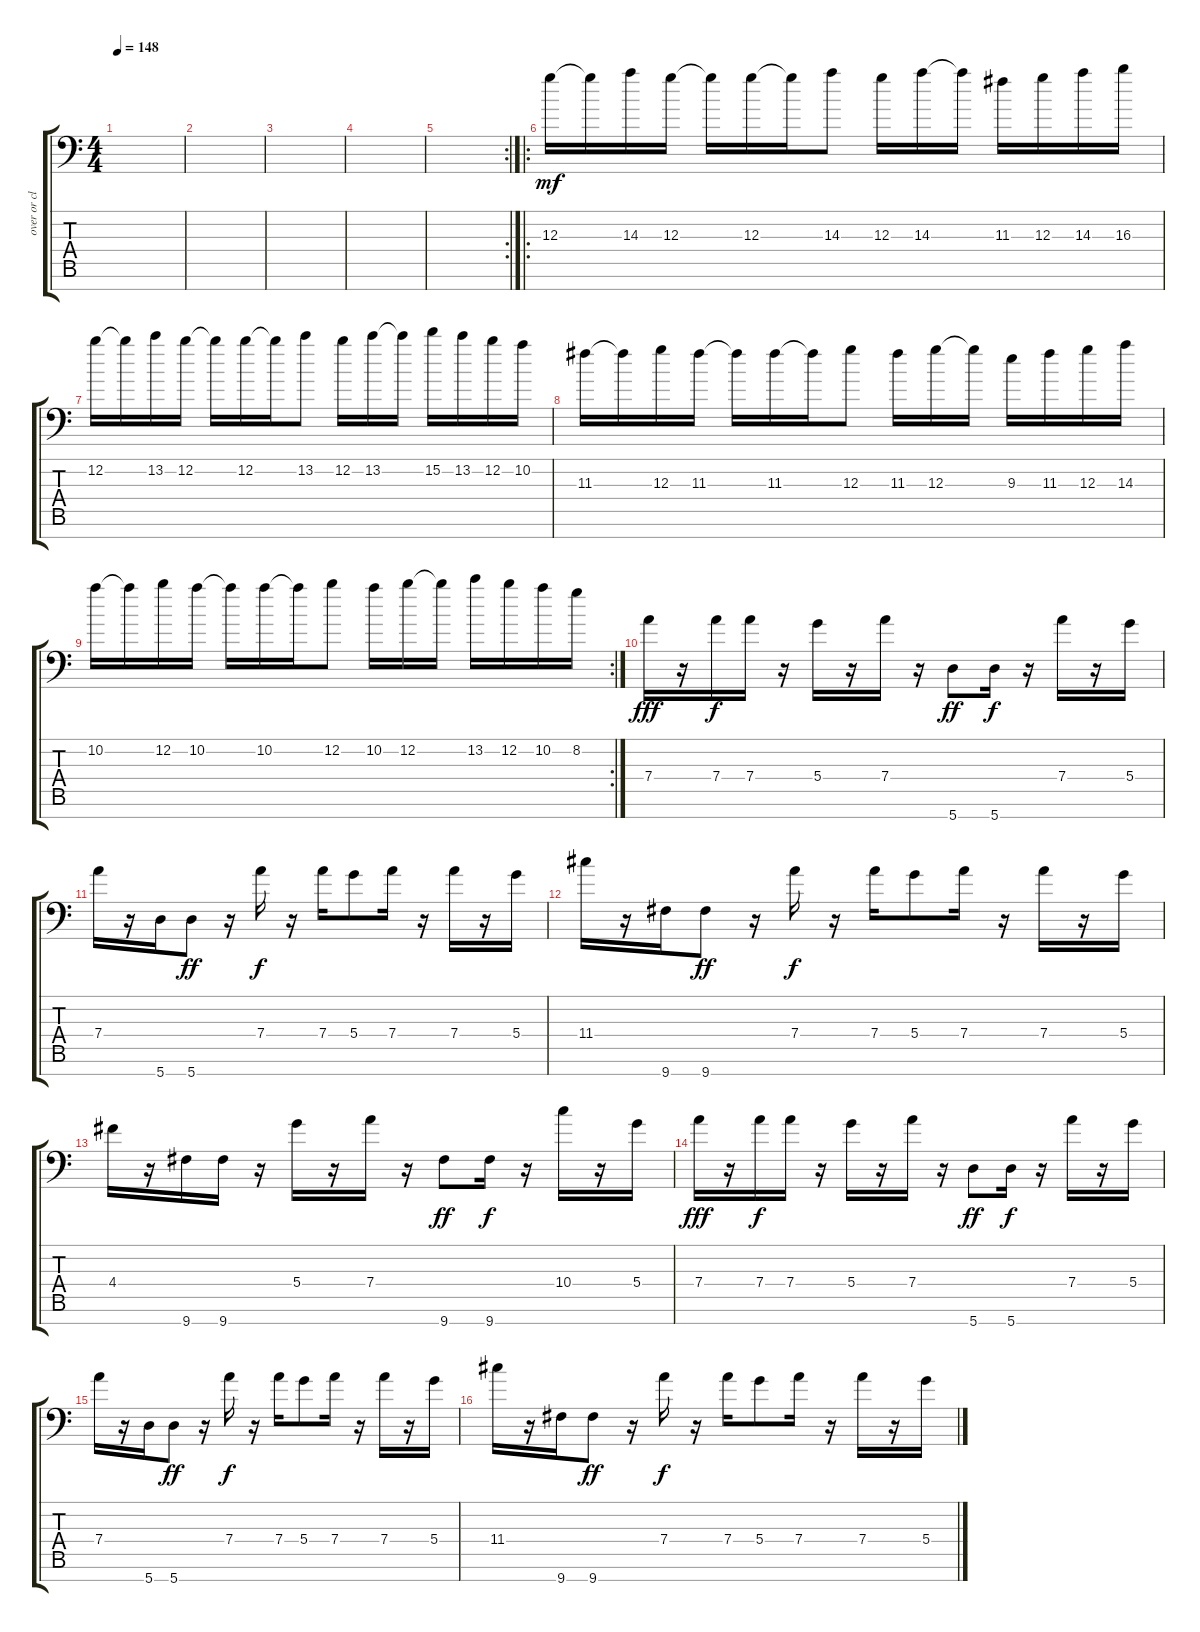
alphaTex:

\track ("over or clean" "over or cl") {instrument distortionguitar}
\staff {score tabs}
\tuning (E4 B3 G3 D3 A2 E2 A1) {hide}
\ts (4 4)
\tempo 148
\clef f4
\ks c
|
|
|
|
\rc 2
|
\ro
12.3.16{dy mf instrument overdrivenguitar} 12.3{t}.16 14.3.16 12.3.16 12.3{t}.16 12.3.16 12.3{t}.16 14.3.8 12.3.16 14.3.16 14.3{t}.16 11.3.16 12.3.16 14.3.16 16.3.16 |
12.2.16 12.2{t}.16 13.2.16 12.2.16 12.2{t}.16 12.2.16 12.2{t}.16 13.2.8 12.2.16 13.2.16 13.2{t}.16 15.2.16 13.2.16 12.2.16 10.2.16 |
11.3.16 11.3{t}.16 12.3.16 11.3.16 11.3{t}.16 11.3.16 11.3{t}.16 12.3.8 11.3.16 12.3.16 12.3{t}.16 9.3.16 11.3.16 12.3.16 14.3.16 |
\rc 2
10.2.16 10.2{t}.16 12.2.16 10.2.16 10.2{t}.16 10.2.16 10.2{t}.16 12.2.8 10.2.16 12.2.16 12.2{t}.16 13.2.16 12.2.16 10.2.16 8.2.16 |
7.4.16{dy fff instrument overdrivenguitar} r.16 7.4.16{dy f} 7.4.16 r.16 5.4.16 r.16 7.4.16 r.16 5.7.8{dy ff} 5.7.16{dy f} r.16 7.4.16 r.16 5.4.16 |
7.4.16 r.16 5.7.16 5.7.8{dy ff} r.16 7.4.16{dy f} r.16 7.4.16 5.4.8 7.4.16 r.16 7.4.16 r.16 5.4.16 |
11.4.16 r.16 9.7.16 9.7.8{dy ff} r.16 7.4.16{dy f} r.16 7.4.16 5.4.8 7.4.16 r.16 7.4.16 r.16 5.4.16 |
4.4.16 r.16 9.7.16 9.7.16 r.16 5.4.16 r.16 7.4.16 r.16 9.7.8{dy ff} 9.7.16{dy f} r.16 10.4.16 r.16 5.4.16 |
7.4.16{dy fff instrument overdrivenguitar} r.16 7.4.16{dy f} 7.4.16 r.16 5.4.16 r.16 7.4.16 r.16 5.7.8{dy ff} 5.7.16{dy f} r.16 7.4.16 r.16 5.4.16 |
7.4.16 r.16 5.7.16 5.7.8{dy ff} r.16 7.4.16{dy f} r.16 7.4.16 5.4.8 7.4.16 r.16 7.4.16 r.16 5.4.16 |
11.4.16 r.16 9.7.16 9.7.8{dy ff} r.16 7.4.16{dy f} r.16 7.4.16 5.4.8 7.4.16 r.16 7.4.16 r.16 5.4.16
